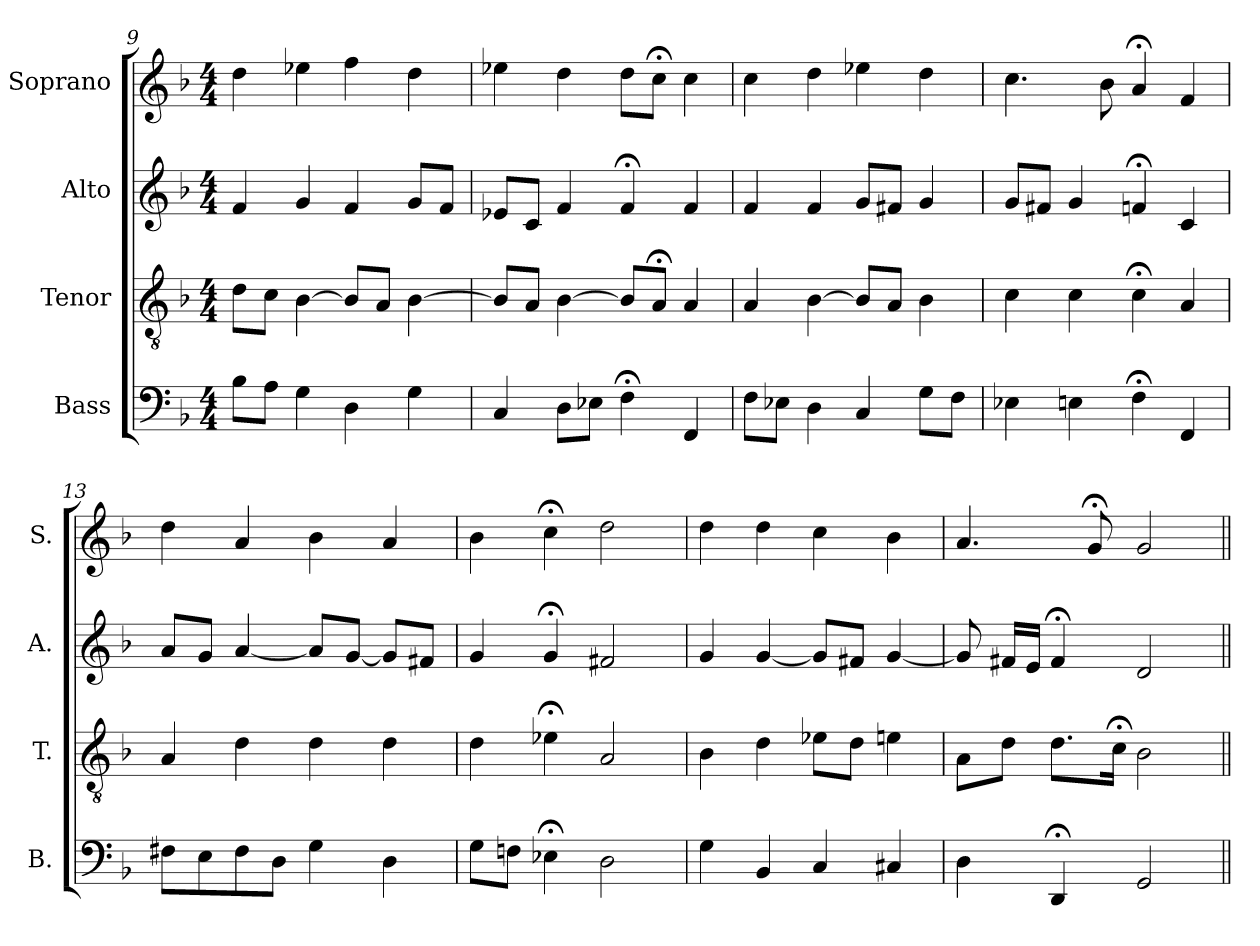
**kern	**kern	**kern	**kern
*part4	*part3	*part2	*part1
*staff4	*staff3	*staff2	*staff1
*I"Bass	*I"Tenor	*I"Alto	*I"Soprano
*I'B.	*I'T.	*I'A.	*I'S.
*clefF4	*clefGv2	*clefG2	*clefG2
*	*ITrd7c12	*	*
*k[b-]	*k[b-]	*k[b-]	*k[b-]
*F:	*F:	*F:	*F:
*M4/4	*M4/4	*M4/4	*M4/4
=9	=9	=9	=9
8B-\L	8D\L	4f/	4dd\
8A\J	8C\J	.	.
4G\	[4BB-\	4g/	4ee-X\
4D\	8BB-/L]	4f/	4ff\
.	8AA/J	.	.
4G\	[4BB-\	8g/L	4dd\
.	.	8f/J	.
=10	=10	=10	=10
4C/	8BB-/L]	8e-X/L	4ee-X\
.	8AA/J	8c/J	.
8D\L	[4BB-\	4f/	4dd\
8E-X\J	.	.	.
4F;<\	8BB-/L]	4f;</	8dd\L
.	8AA;</J	.	8cc;<\J
4FF/	4AA/	4f/	4cc\
=11	=11	=11	=11
8F\L	4AA/	4f/	4cc\
8E-X\J	.	.	.
4D\	[4BB-\	4f/	4dd\
4C/	8BB-/L]	8g/L	4ee-X\
.	8AA/J	8f#X/J	.
8G\L	4BB-\	4g/	4dd\
8F\J	.	.	.
!!LO:LB:g=z
=12	=12	=12	=12
4E-X\	4C\	8g/L	4.cc\
.	.	8f#X/J	.
4En\	4C\	4g/	.
.	.	.	8b-\
4F;<\	4C;<\	4fn;</	4a;</
4FF/	4AA/	4c/	4f/
=13	=13	=13	=13
8F#X\L	4AA/	8a/L	4dd\
8E\	.	8g/J	.
8F#\	4D\	[4a/	4a/
8D\J	.	.	.
4G\	4D\	8a/L]	4b-\
.	.	[8g/J	.
4D\	4D\	8g/L]	4a/
.	.	8f#X/J	.
=14	=14	=14	=14
8G\L	4D\	4g/	4b-\
8Fn\J	.	.	.
4E-X;<\	4E-X;<\	4g;</	4cc;<\
2D\	2AA/	2f#X/	2dd\
=15	=15	=15	=15
4G\	4BB-\	4g/	4dd\
4BB-/	4D\	[4g/	4dd\
4C/	8E-X\L	8g/L]	4cc\
.	8D\J	8f#X/J	.
4C#X/	4En\	[4g/	4b-\
=16	=16	=16	=16
4D\	8AA\L	8g/]	4.a/
.	8D\J	16f#X/LL	.
.	.	16e/JJ	.
4DD;</	8.D\L	4f#;</	.
.	.	.	8g;</
.	16C;<\Jk	.	.
2GG/	2BB-\	2d/	2g/
=||	=||	=||	=||
*-	*-	*-	*-
